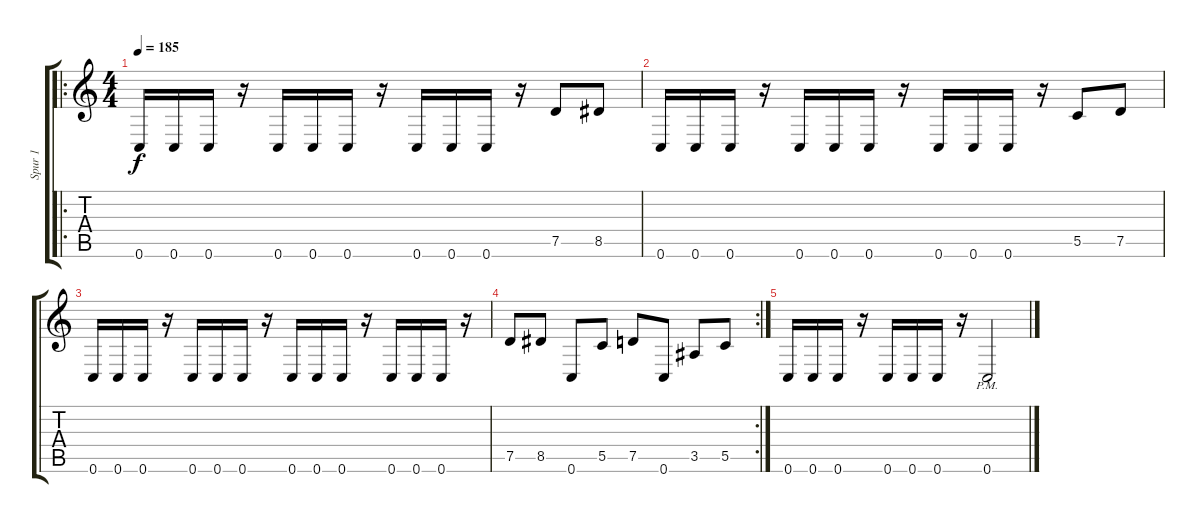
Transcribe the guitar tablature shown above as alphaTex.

\track ("Spur 1" "Spur 1") {instrument overdrivenguitar}
\staff {score tabs}
\tuning (D4 A3 F3 C3 G2 C2) {hide}
\ro
\ts (4 4)
\tempo 185
\clef g2
\ks c
0.6.16{dy f} 0.6.16 0.6.16 r.16 0.6.16 0.6.16 0.6.16 r.16 0.6.16 0.6.16 0.6.16 r.16 7.5.8 8.5.8 |
0.6.16 0.6.16 0.6.16 r.16 0.6.16 0.6.16 0.6.16 r.16 0.6.16 0.6.16 0.6.16 r.16 5.5.8 7.5.8 |
0.6.16 0.6.16 0.6.16 r.16 0.6.16 0.6.16 0.6.16 r.16 0.6.16 0.6.16 0.6.16 r.16 0.6.16 0.6.16 0.6.16 r.16 |
\rc 2
7.5.8 8.5.8 0.6.8 5.5.8 7.5.8 0.6.8 3.5.8 5.5.8 |
0.6.16 0.6.16 0.6.16 r.16 0.6.16 0.6.16 0.6.16 r.16 0.6{pm}.2
